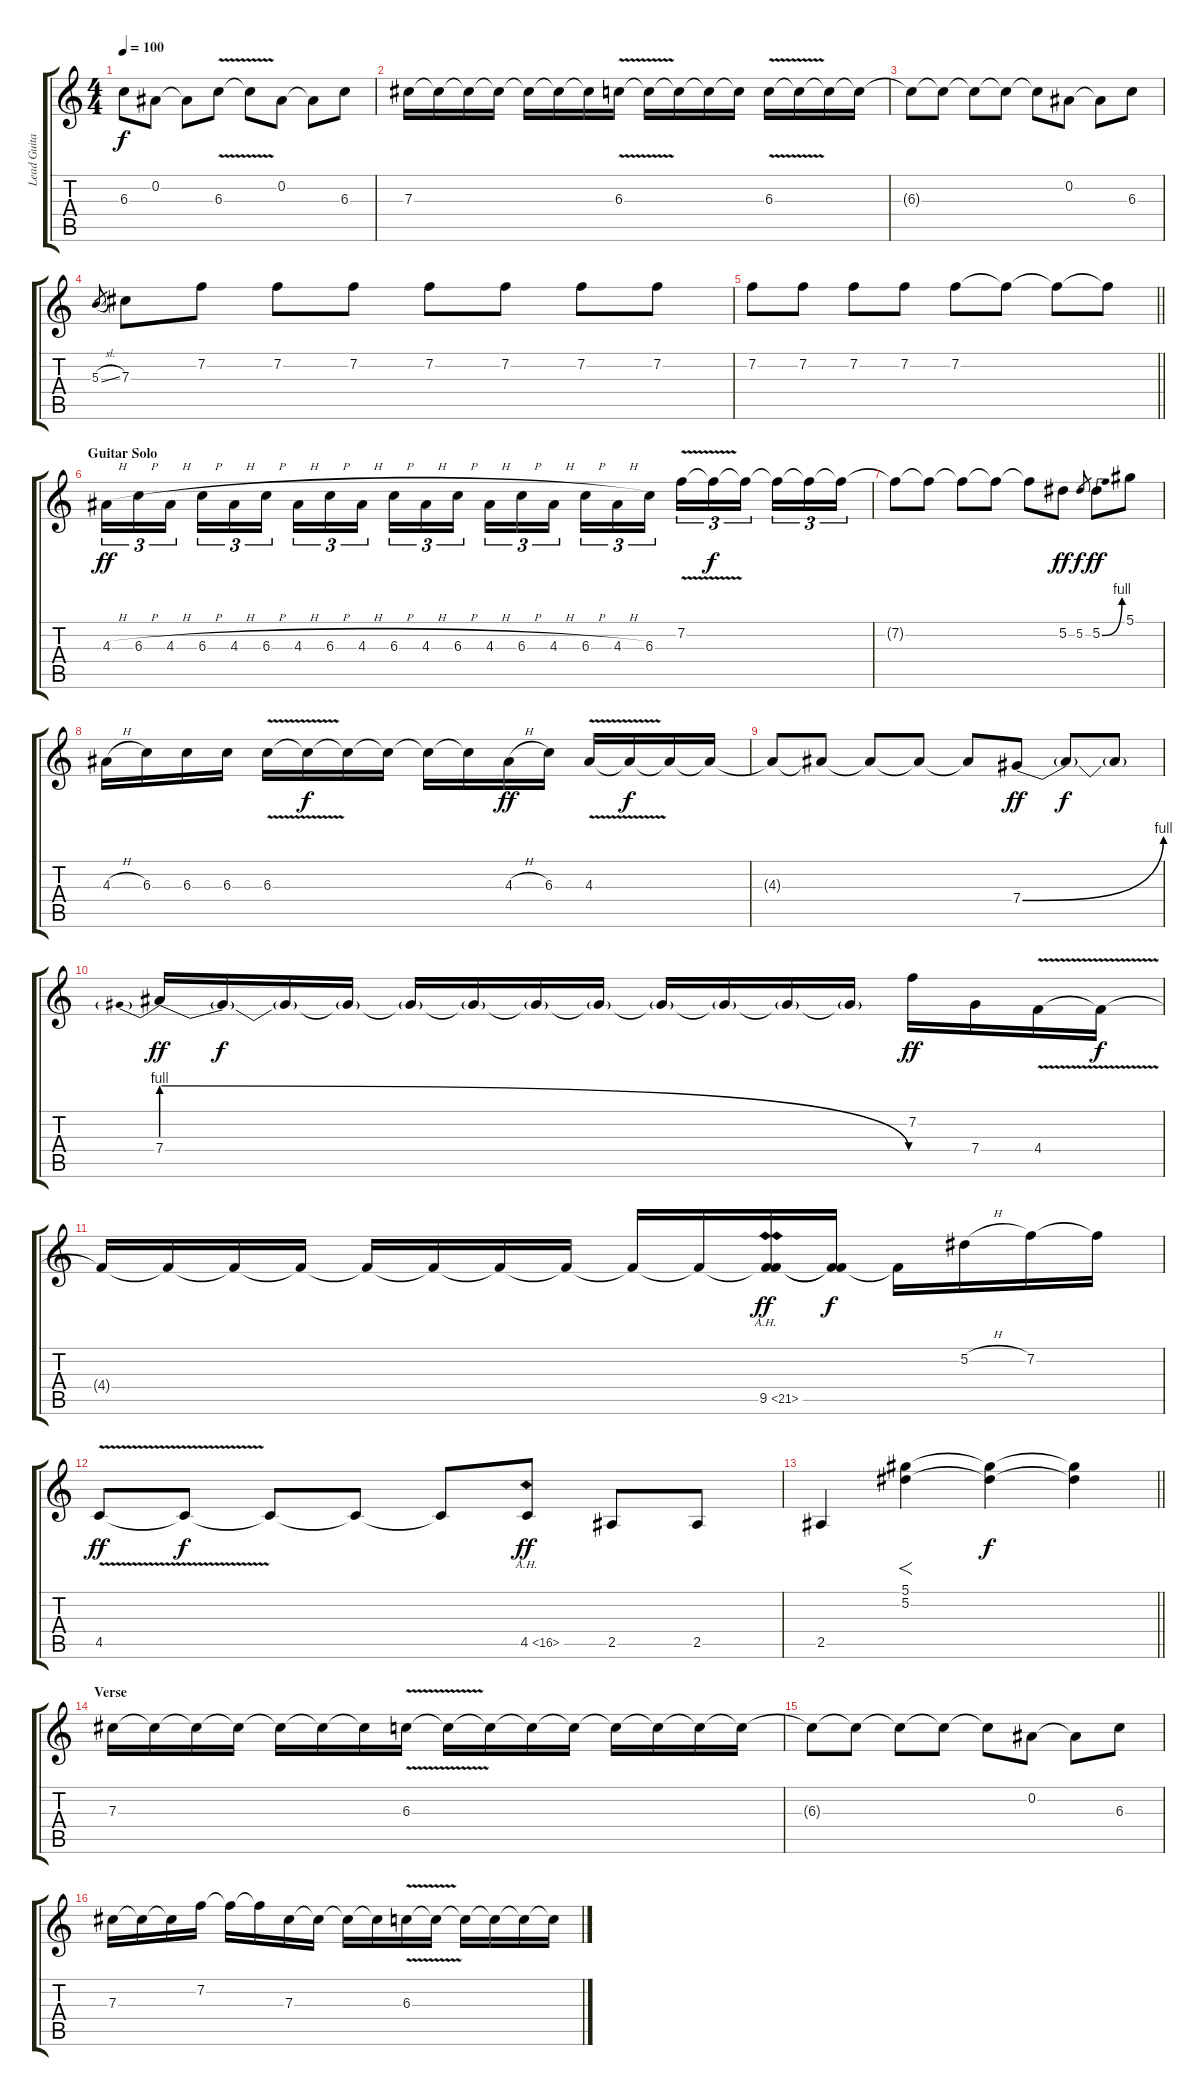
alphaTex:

\track ("Lead Guitar" "Lead Guita") {instrument overdrivenguitar}
\staff {score tabs}
\tuning (Eb4 Bb3 Gb3 Db3 Ab2 Eb2) {hide}
\ts (4 4)
\tempo 100
\clef g2
\ks c
6.3{t}.8{dy f} 0.2.8 0.2{t}.8 6.3{v}.8 6.3{t}.8 0.2.8 0.2{t}.8 6.3.8 |
7.3.16 7.3{t}.16 7.3{t}.16 7.3{t}.16 7.3{t}.16 7.3{t}.16 7.3{t}.16 6.3{v}.16 6.3{t}.16 6.3{t}.16 6.3{t}.16 6.3{t}.16 6.3{v}.16 6.3{t}.16 6.3{t}.16 6.3{t}.16 |
6.3{t}.8 6.3{t}.8 6.3{t}.8 6.3{t}.8 6.3{t}.8 0.2.8 0.2{t}.8 6.3.8 |
5.3{sl}.8{gr} 7.3.8 7.2.8 7.2.8 7.2.8 7.2.8 7.2.8 7.2.8 7.2.8 |
\barLineRight lightlight
7.2.8 7.2.8 7.2.8 7.2.8 7.2.8 7.2{t}.8 7.2{t}.8 7.2{t}.8 |
\section ("" "Guitar Solo")
4.3{h}.16{tu (3 2) dy ff} 6.3{h}.16{tu (3 2)} 4.3{h}.16{tu (3 2) beam splitsecondary} 6.3{h}.16{tu (3 2)} 4.3{h}.16{tu (3 2)} 6.3{h}.16{tu (3 2)} 4.3{h}.16{tu (3 2)} 6.3{h}.16{tu (3 2)} 4.3{h}.16{tu (3 2) beam splitsecondary} 6.3{h}.16{tu (3 2)} 4.3{h}.16{tu (3 2)} 6.3{h}.16{tu (3 2)} 4.3{h}.16{tu (3 2)} 6.3{h}.16{tu (3 2)} 4.3{h}.16{tu (3 2) beam splitsecondary} 6.3{h}.16{tu (3 2)} 4.3{h}.16{tu (3 2)} 6.3.16{tu (3 2)} 7.2{v}.16{tu (3 2)} 7.2{t}.16{tu (3 2) dy f} 7.2{t}.16{tu (3 2) beam splitsecondary} 7.2{t}.16{tu (3 2)} 7.2{t}.16{tu (3 2)} 7.2{t}.16{tu (3 2)} |
7.2{t}.8 7.2{t}.8 7.2{t}.8 7.2{t}.8 7.2{t}.8 5.2.8{dy ff} 5.2.8{gr dy f} 5.2{be (bend 0 0 60 4)}.8{dy ff} 5.1.8 |
4.3{h}.16 6.3.16 6.3.16 6.3.16 6.3{v}.16 6.3{t}.16{dy f} 6.3{t}.16 6.3{t}.16 6.3{t}.16 6.3{t}.16 4.3{h}.16{dy ff} 6.3.16 4.3{v}.16 4.3{t}.16{dy f} 4.3{t}.16 4.3{t}.16 |
4.3{t}.8 4.3{t}.8 4.3{t}.8 4.3{t}.8 4.3{t}.8 7.4{be (bend 0 0 60 4)}.8{dy ff} 7.4{t}.8{dy f} 7.4{t}.8 |
7.4{be (prebendrelease 0 4 60 0)}.16{dy ff} 7.4{t}.16{dy f} 7.4{t}.16 7.4{t}.16 7.4{t}.16 7.4{t}.16 7.4{t}.16 7.4{t}.16 7.4{t}.16 7.4{t}.16 7.4{t}.16 7.4{t}.16 7.2.16{dy ff} 7.4.16 4.4{v}.16 4.4{t}.16{dy f} |
4.4{t}.16 4.4{t}.16 4.4{t}.16 4.4{t}.16 4.4{t}.16 4.4{t}.16 4.4{t}.16 4.4{t}.16 4.4{t}.16 4.4{t}.16 (4.4{ah 12 t} 9.5{ah 12}).16{dy ff} (4.4{t} 9.5{t}).16{dy f} 9.5{t}.16 5.2{h}.16 7.2.16 7.2{t}.16 |
4.5{v}.8{dy ff} 4.5{t}.8{dy f} 4.5{t}.8 4.5{t}.8 4.5{t}.8 4.5{ah 12}.8{dy ff} 2.5.8 2.5.8 |
\barLineRight lightlight
2.5.4 (5.1 5.2).4{f} (5.1{t} 5.2{t}).4{dy f} (5.1{t} 5.2{t}).4 |
\section ("" "Verse")
7.3.16 7.3{t}.16 7.3{t}.16 7.3{t}.16 7.3{t}.16 7.3{t}.16 7.3{t}.16 6.3{v}.16 6.3{t}.16 6.3{t}.16 6.3{t}.16 6.3{t}.16 6.3{t}.16 6.3{t}.16 6.3{t}.16 6.3{t}.16 |
6.3{t}.8 6.3{t}.8 6.3{t}.8 6.3{t}.8 6.3{t}.8 0.2.8 0.2{t}.8 6.3.8 |
7.3.16 7.3{t}.16 7.3{t}.16 7.2.16 7.2{t}.16 7.2{t}.16 7.3.16 7.3{t}.16 7.3{t}.16 7.3{t}.16 6.3{v}.16 6.3{t}.16 6.3{t}.16 6.3{t}.16 6.3{t}.16 6.3{t}.16
